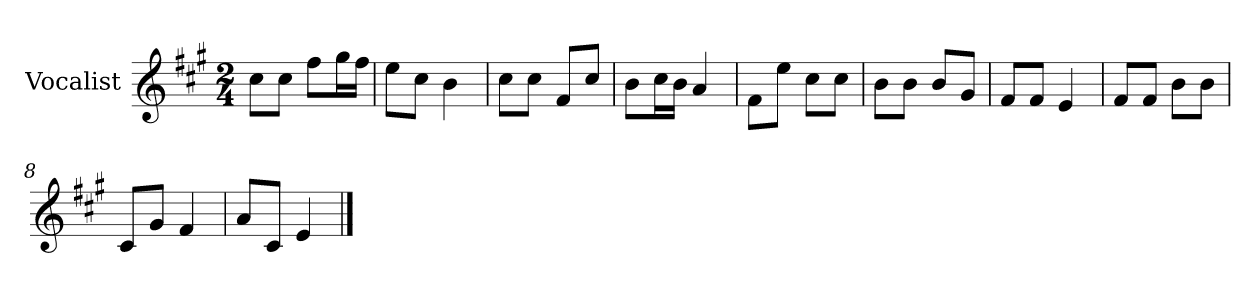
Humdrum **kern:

**kern
*part1
*staff1
*I"Vocalist
*k[f#c#g#]
*A:
*M2/4
=
8cc#L
8cc#J
8ff#L
16gg#L
16ff#JJ
=1
8eeL
8cc#J
4b
=2
8cc#L
8cc#J
8f#L
8cc#J
=3
8bL
16cc#L
16bJJ
4a
=4
8f#L
8eeJ
8cc#L
8cc#J
=5
8bL
8bJ
8bL
8g#J
=6
8f#L
8f#J
4e
=7
8f#L
8f#J
8bL
8bJ
=8
8c#L
8g#J
4f#
=9
8aL
8c#J
4e
==
*-
